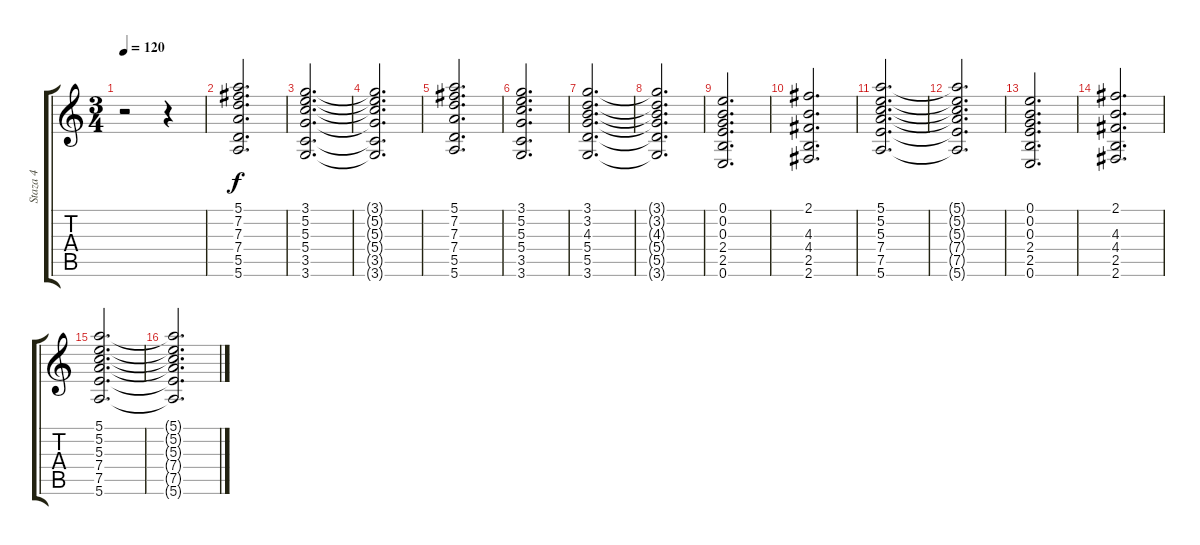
\track ("Staza 4" "Staza 4") {instrument acousticguitarsteel}
\staff {score tabs}
\tuning (E4 B3 G3 D3 A2 E2) {hide}
\ts (3 4)
\tempo 120
\clef g2
\ks c
r.2{dy f} r.4 |
(5.1 7.2 7.3 7.4 5.5 5.6).2{d} |
(3.1 5.2 5.3 5.4 3.5 3.6).2{d} |
(3.1{t} 5.2{t} 5.3{t} 5.4{t} 3.5{t} 3.6{t}).2{d} |
(5.1 7.2 7.3 7.4 5.5 5.6).2{d} |
(3.1 5.2 5.3 5.4 3.5 3.6).2{d} |
(3.1 3.2 4.3 5.4 5.5 3.6).2{d} |
(3.1{t} 3.2{t} 4.3{t} 5.4{t} 5.5{t} 3.6{t}).2{d} |
(0.1 0.2 0.3 2.4 2.5 0.6).2{d} |
(2.1 4.3 4.4 2.5 2.6).2{d} |
(5.1 5.2 5.3 7.4 7.5 5.6).2{d} |
(5.1{t} 5.2{t} 5.3{t} 7.4{t} 7.5{t} 5.6{t}).2{d} |
(0.1 0.2 0.3 2.4 2.5 0.6).2{d} |
(2.1 4.3 4.4 2.5 2.6).2{d} |
(5.1 5.2 5.3 7.4 7.5 5.6).2{d} |
(5.1{t} 5.2{t} 5.3{t} 7.4{t} 7.5{t} 5.6{t}).2{d}
